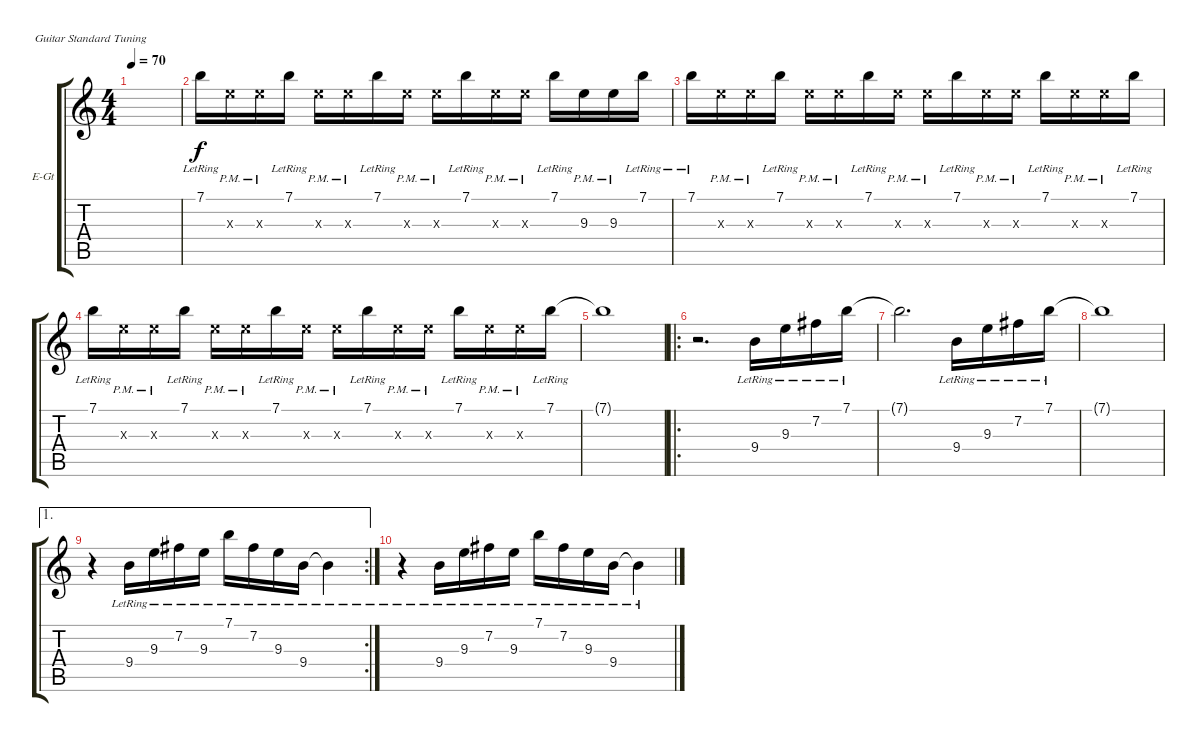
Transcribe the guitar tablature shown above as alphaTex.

\defaultSystemsLayout 4
\bracketExtendMode groupsimilarinstruments
\firstSystemTrackNameOrientation horizontal
\otherSystemsTrackNameOrientation horizontal
\track ("Electric Guitar" "E-Gt") {instrument overdrivenguitar}
\staff {score tabs}
\tuning (E4 B3 G3 D3 A2 E2)
\ts (4 4)
\tempo 70
\clef g2
\scale
0.487395
\ks c
|
\scale
0.256303 7.1{lr}.16 9.3{pm x}.16 9.3{pm x}.16 7.1{lr}.16 9.3{pm x}.16 9.3{pm x}.16 7.1{lr}.16 9.3{pm x}.16 9.3{pm x}.16 7.1{lr}.16 9.3{pm x}.16 9.3{pm x}.16 7.1{lr}.16 9.3{pm}.16 9.3{pm}.16 7.1{lr}.16 |
\scale
0.256303 7.1{lr}.16 9.3{pm x}.16 9.3{pm x}.16 7.1{lr}.16 9.3{pm x}.16 9.3{pm x}.16 7.1{lr}.16 9.3{pm x}.16 9.3{pm x}.16 7.1{lr}.16 9.3{pm x}.16 9.3{pm x}.16 7.1{lr}.16 9.3{pm x}.16 9.3{pm x}.16 7.1{lr}.16 |
7.1{lr}.16 9.3{pm x}.16 9.3{pm x}.16 7.1{lr}.16 9.3{pm x}.16 9.3{pm x}.16 7.1{lr}.16 9.3{pm x}.16 9.3{pm x}.16 7.1{lr}.16 9.3{pm x}.16 9.3{pm x}.16 7.1{lr}.16 9.3{pm x}.16 9.3{pm x}.16 7.1{lr}.16 |
7.1{t}.1 |
\ro
r.2{d} 9.4{lr}.16 9.3{lr}.16 7.2{lr}.16 7.1{lr}.16 |
7.1{t}.2{d} 9.4{lr}.16 9.3{lr}.16 7.2{lr}.16 7.1{lr}.16 |
7.1{t}.1 |
\ae 1
\rc 2
r.4 9.4{lr}.16 9.3{lr}.16 7.2{lr}.16 9.3{lr}.16 7.1{lr}.16 7.2{lr}.16 9.3{lr}.16 9.4{lr}.16 9.4{lr t}.4 |
r.4 9.4{lr}.16 9.3{lr}.16 7.2{lr}.16 9.3{lr}.16 7.1{lr}.16 7.2{lr}.16 9.3{lr}.16 9.4{lr}.16 9.4{lr t}.4
